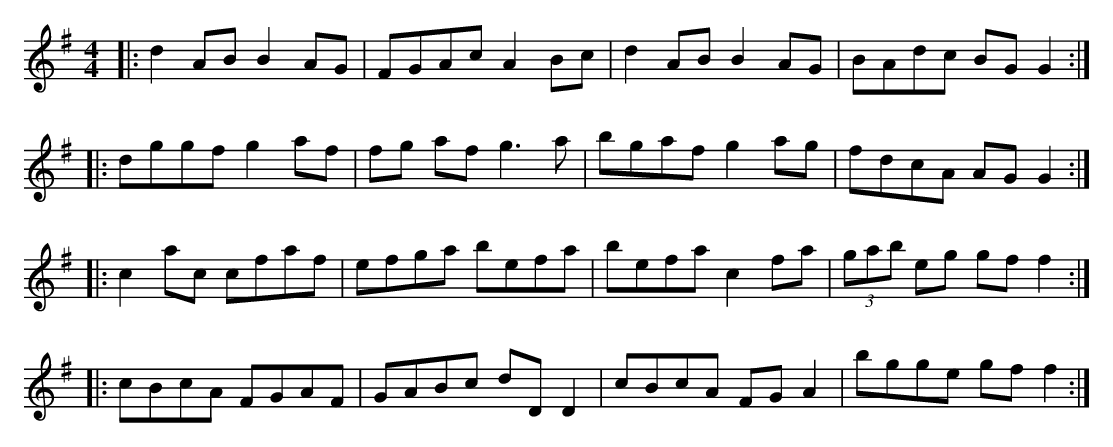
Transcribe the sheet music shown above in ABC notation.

X:1
M:4/4
K:G
|:d2 AB B2 AG|FGAc A2 Bc|d2 AB B2 AG|BAdc BG G2:|
|:dggf g2 af|fg af g3 a|bgaf g2 ag|fdcA AG G2:|
|:c2 ac cfaf|efga befa|befa c2 fa|(3gab eg gf f2:|
|:cBcA FGAF|GABc dD D2|cBcA FG A2|bgge gf f2:|
